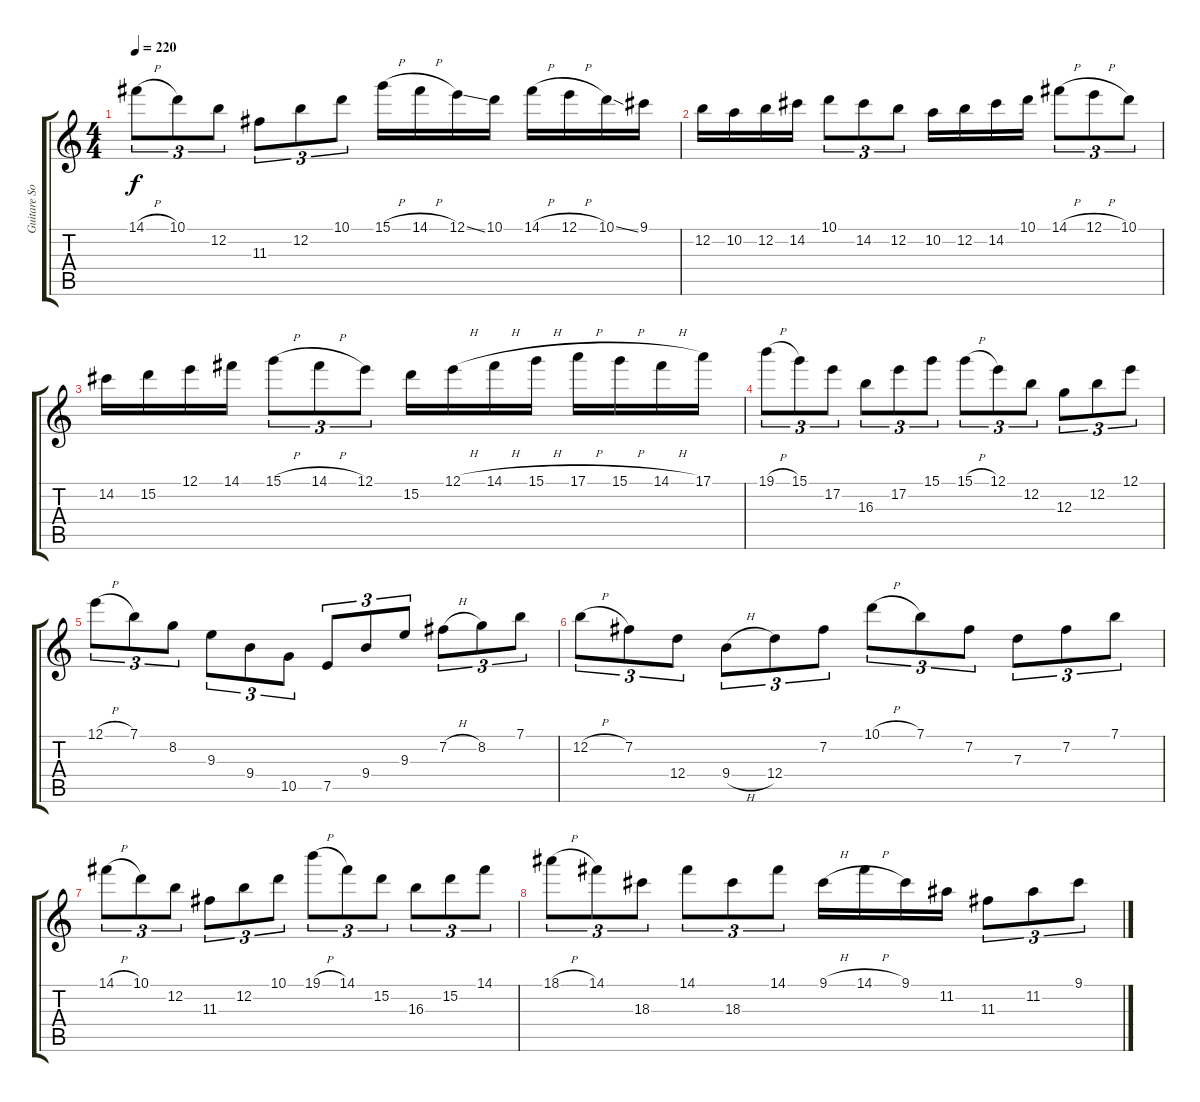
\track ("Guitare Solo" "Guitare So") {instrument distortionguitar}
\staff {score tabs}
\tuning (E4 B3 G3 D3 A2 E2) {hide}
\ts (4 4)
\tempo 220
\clef g2
\ks c
14.1{h}.8{tu (3 2) dy f} 10.1.8{tu (3 2)} 12.2.8{tu (3 2)} 11.3.8{tu (3 2)} 12.2.8{tu (3 2)} 10.1.8{tu (3 2)} 15.1{h}.16 14.1{h}.16 12.1{ss}.16 10.1.16 14.1{h}.16 12.1{h}.16 10.1{ss}.16 9.1.16 |
12.2.16 10.2.16 12.2.16 14.2.16 10.1.8{tu (3 2)} 14.2.8{tu (3 2)} 12.2.8{tu (3 2)} 10.2.16 12.2.16 14.2.16 10.1.16 14.1{h}.8{tu (3 2)} 12.1{h}.8{tu (3 2)} 10.1.8{tu (3 2)} |
14.2.16 15.2.16 12.1.16 14.1.16 15.1{h}.8{tu (3 2)} 14.1{h}.8{tu (3 2)} 12.1.8{tu (3 2)} 15.2.16 12.1{h}.16 14.1{h}.16 15.1{h}.16 17.1{h}.16 15.1{h}.16 14.1{h}.16 17.1.16 |
19.1{h}.8{tu (3 2)} 15.1.8{tu (3 2)} 17.2.8{tu (3 2)} 16.3.8{tu (3 2)} 17.2.8{tu (3 2)} 15.1.8{tu (3 2)} 15.1{h}.8{tu (3 2)} 12.1.8{tu (3 2)} 12.2.8{tu (3 2)} 12.3.8{tu (3 2)} 12.2.8{tu (3 2)} 12.1.8{tu (3 2)} |
12.1{h}.8{tu (3 2)} 7.1.8{tu (3 2)} 8.2.8{tu (3 2)} 9.3.8{tu (3 2)} 9.4.8{tu (3 2)} 10.5.8{tu (3 2)} 7.5.8{tu (3 2)} 9.4.8{tu (3 2)} 9.3.8{tu (3 2)} 7.2{h}.8{tu (3 2)} 8.2.8{tu (3 2)} 7.1.8{tu (3 2)} |
12.2{h}.8{tu (3 2)} 7.2.8{tu (3 2)} 12.4.8{tu (3 2)} 9.4{h}.8{tu (3 2)} 12.4.8{tu (3 2)} 7.2.8{tu (3 2)} 10.1{h}.8{tu (3 2)} 7.1.8{tu (3 2)} 7.2.8{tu (3 2)} 7.3.8{tu (3 2)} 7.2.8{tu (3 2)} 7.1.8{tu (3 2)} |
14.1{h}.8{tu (3 2)} 10.1.8{tu (3 2)} 12.2.8{tu (3 2)} 11.3.8{tu (3 2)} 12.2.8{tu (3 2)} 10.1.8{tu (3 2)} 19.1{h}.8{tu (3 2)} 14.1.8{tu (3 2)} 15.2.8{tu (3 2)} 16.3.8{tu (3 2)} 15.2.8{tu (3 2)} 14.1.8{tu (3 2)} |
18.1{h}.8{tu (3 2)} 14.1.8{tu (3 2)} 18.3.8{tu (3 2)} 14.1.8{tu (3 2)} 18.3.8{tu (3 2)} 14.1.8{tu (3 2)} 9.1{h}.16 14.1{h}.16 9.1.16 11.2.16 11.3.8{tu (3 2)} 11.2.8{tu (3 2)} 9.1.8{tu (3 2)}
